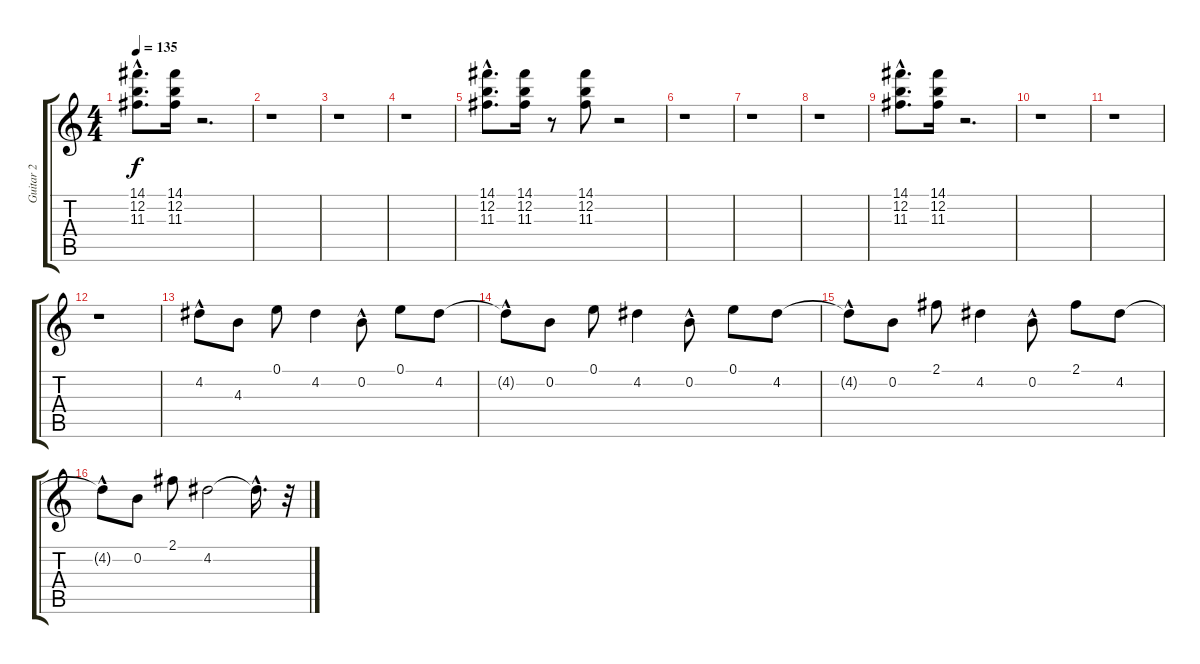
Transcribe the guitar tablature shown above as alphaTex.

\track ("Guitar 2" "Guitar 2") {instrument distortionguitar}
\staff {score tabs}
\tuning (E4 B3 G3 D3 A2 E2) {hide}
\ts (4 4)
\tempo 135
\clef g2
\ks c
(14.1{hac} 12.2{hac} 11.3{hac}).8{d dy f instrument electricguitarclean} (14.1 12.2 11.3).16 r.2{d} |
r.1 |
r.1 |
r.1 |
(14.1{hac} 12.2{hac} 11.3{hac}).8{d instrument electricguitarclean} (14.1 12.2 11.3).16 r.8 (14.1 12.2 11.3).8 r.2 |
r.1 |
r.1 |
r.1 |
(14.1{hac} 12.2{hac} 11.3{hac}).8{d instrument electricguitarclean} (14.1 12.2 11.3).16 r.2{d} |
r.1 |
r.1 |
r.1 |
4.2{hac}.8{instrument electricguitarclean} 4.3.8 0.1.8 4.2.4 0.2{hac}.8 0.1.8 4.2.8 |
4.2{hac t}.8 0.2.8{instrument electricguitarclean} 0.1.8 4.2.4 0.2{hac}.8 0.1.8 4.2.8 |
4.2{hac t}.8 0.2.8 2.1.8 4.2.4 0.2{hac}.8 2.1.8 4.2.8 |
4.2{hac t}.8 0.2.8 2.1.8 4.2.2 4.2{hac t}.16{d} r.32
